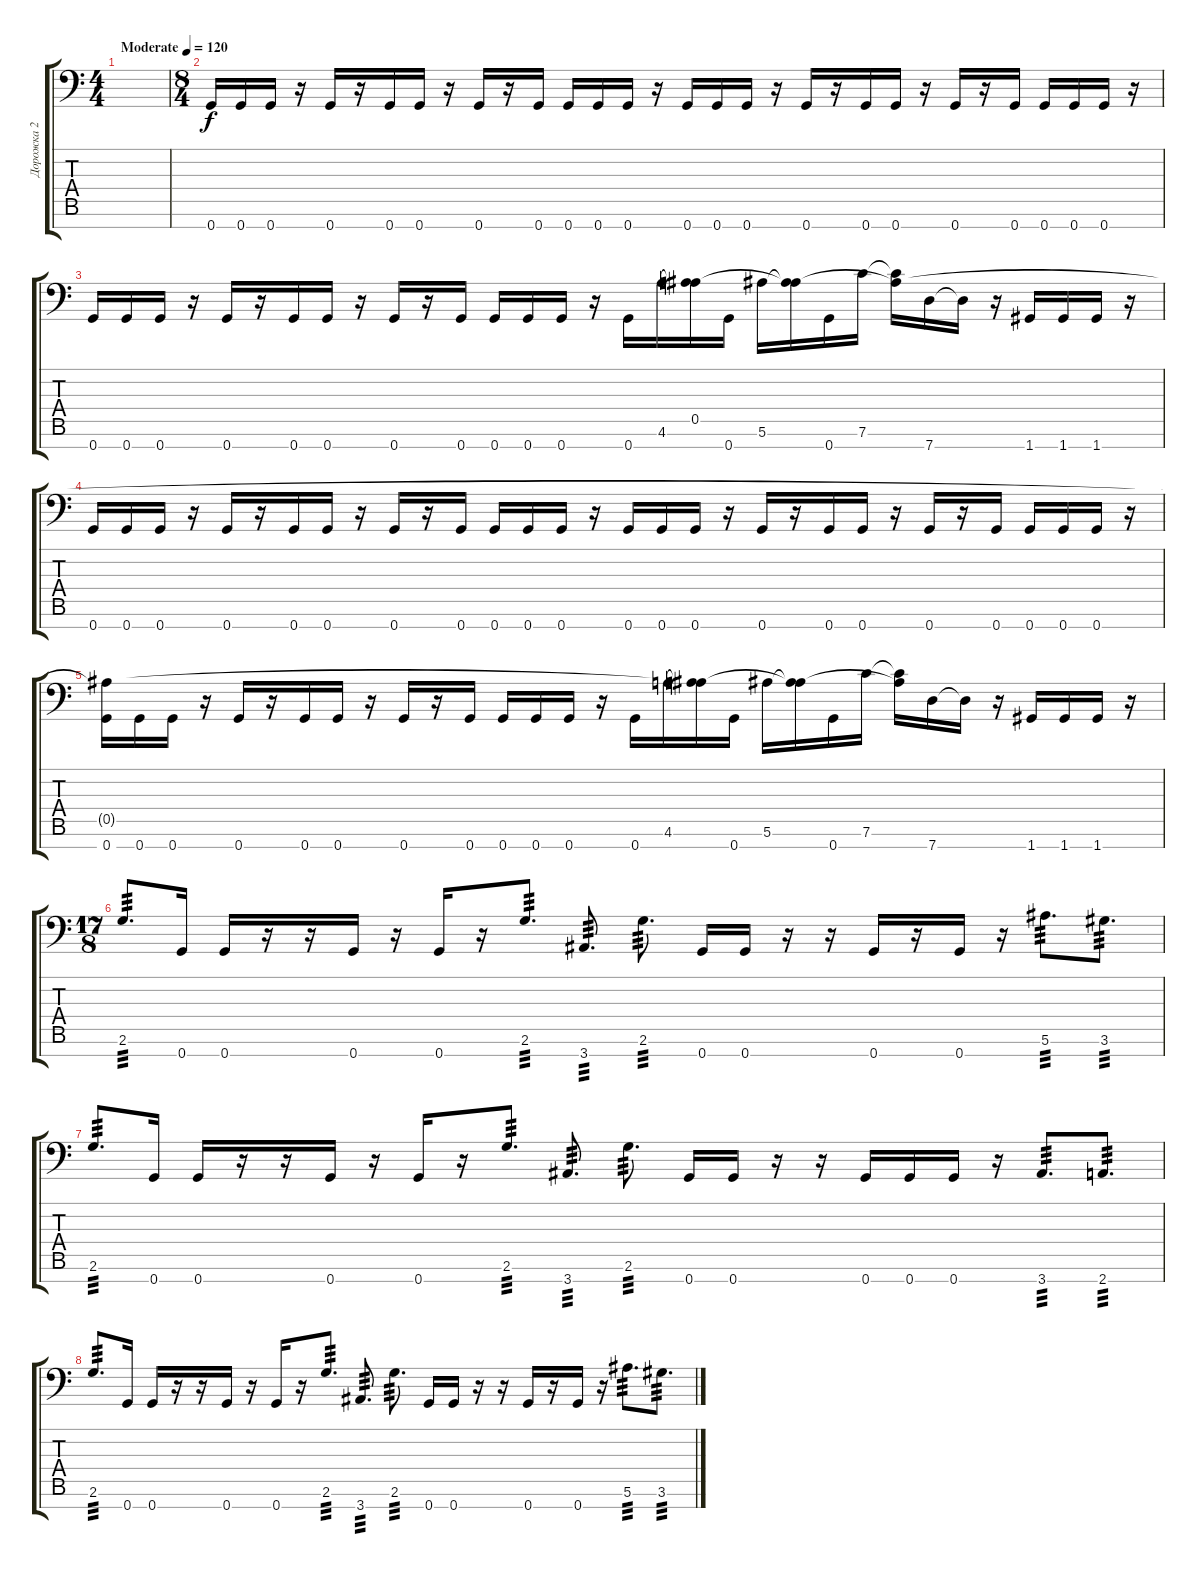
\track ("Дорожка 2" "Дорожка 2") {instrument distortionguitar}
\staff {score tabs}
\tuning (E4 C4 G3 Eb3 Bb2 F2 G1) {hide}
\ts (4 4)
\tempo (120 "Moderate")
\clef f4
\ks c
|
\ts (8 4)
0.7.16 0.7.16 0.7.16 r.16 0.7.16 r.16 0.7.16 0.7.16 r.16 0.7.16 r.16 0.7.16 0.7.16 0.7.16 0.7.16 r.16 0.7.16 0.7.16 0.7.16 r.16 0.7.16 r.16 0.7.16 0.7.16 r.16 0.7.16 r.16 0.7.16 0.7.16 0.7.16 0.7.16 r.16 |
0.7.16 0.7.16 0.7.16 r.16 0.7.16 r.16 0.7.16 0.7.16 r.16 0.7.16 r.16 0.7.16 0.7.16 0.7.16 0.7.16 r.16 0.7.16 4.6.16 (0.5 4.6{t}).16 0.7.16 5.6.16 (0.5{t} 5.6{t}).16 0.7.16 7.6.16 (0.5{t} 7.6{t}).16 7.7.16 7.7{t}.16 r.16 1.7.16 1.7.16 1.7.16 r.16 |
0.7.16 0.7.16 0.7.16 r.16 0.7.16 r.16 0.7.16 0.7.16 r.16 0.7.16 r.16 0.7.16 0.7.16 0.7.16 0.7.16 r.16 0.7.16 0.7.16 0.7.16 r.16 0.7.16 r.16 0.7.16 0.7.16 r.16 0.7.16 r.16 0.7.16 0.7.16 0.7.16 0.7.16 r.16 |
(0.5{t} 0.7).16 0.7.16 0.7.16 r.16 0.7.16 r.16 0.7.16 0.7.16 r.16 0.7.16 r.16 0.7.16 0.7.16 0.7.16 0.7.16 r.16 0.7.16 4.6.16 (0.5{t} 4.6{t}).16 0.7.16 5.6.16 (0.5{t} 5.6{t}).16 0.7.16 7.6.16 (0.5{t} 7.6{t}).16 7.7.16 7.7{t}.16 r.16 1.7.16 1.7.16 1.7.16 r.16 |
\ts (17 8)
2.6.8{d tp 3} 0.7.16 0.7.16 r.16 r.16 0.7.16 r.16 0.7.16 r.16 2.6.8{d tp 3} 3.7.8{d tp 3} 2.6.8{d tp 3} 0.7.16 0.7.16 r.16 r.16 0.7.16 r.16 0.7.16 r.16 5.6.8{d tp 3} 3.6.8{d tp 3} |
2.6.8{d tp 3} 0.7.16 0.7.16 r.16 r.16 0.7.16 r.16 0.7.16 r.16 2.6.8{d tp 3} 3.7.8{d tp 3} 2.6.8{d tp 3} 0.7.16 0.7.16 r.16 r.16 0.7.16 0.7.16 0.7.16 r.16 3.7.8{d tp 3} 2.7.8{d tp 3} |
2.6.8{d tp 3} 0.7.16 0.7.16 r.16 r.16 0.7.16 r.16 0.7.16 r.16 2.6.8{d tp 3} 3.7.8{d tp 3} 2.6.8{d tp 3} 0.7.16 0.7.16 r.16 r.16 0.7.16 r.16 0.7.16 r.16 5.6.8{d tp 3} 3.6.8{d tp 3}
